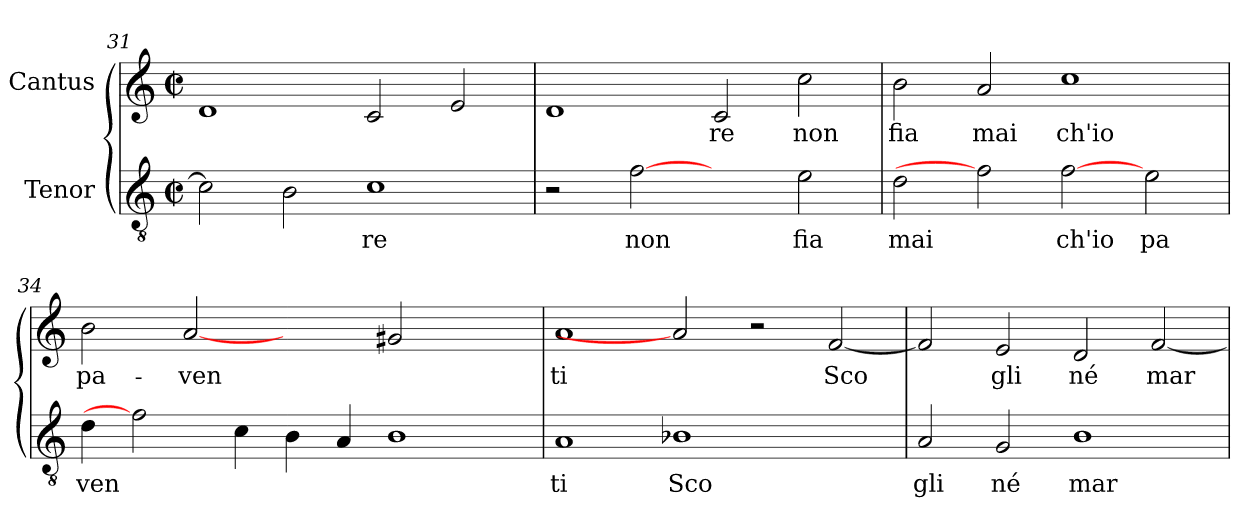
**kern	**text	**kern	**text
*part2	*part2	*part1	*part1
*staff2	*staff2	*staff1	*staff1
*I"Tenor	*	*I"Cantus	*
*clefGv2	*	*clefG2	*
*k[]	*	*k[]	*
*C:	*	*C:	*
*M2/2	*	*M2/2	*
*met(c|)	*	*met(c|)	*
=31	=31	=31	=31
!	!LO:LY:b:cj	!	!LO:LY:b:cj
2c\]	.	1d	--
!	!LO:LY:b:cj	!	!
2B\	.	.	.
!	!LO:LY:b:cj	!	!LO:LY:b:cj
1c	re	2c/	--
!	!	!	!LO:LY:b:cj
.	.	2e/	--
=32	=32	=32	=32
!	!	!	!LO:LY:b:cj
2r	.	1d	--
!	!LO:LY:b:cj	!	!
[2f	non	.	.
!	!	!	!LO:LY:b:cj
2ryy	.	2c/	-re
!	!LO:LY:b:cj	!	!LO:LY:b:cj
2e\	fia	2cc\	non
=33	=33	=33	=33
!	!LO:LY:b:cj	!	!LO:LY:b:cj
2d\	mai	2b\	fia
!	!	!	!LO:LY:b:cj
2f]	.	2a/	mai
!	!LO:LY:b:cj	!	!LO:LY:b:cj
[2f	ch'io	1cc	ch'io
!	!LO:LY:b:cj	!	!
2e\	pa	.	.
=34	=34	=34	=34
!	!LO:LY:b:cj	!	!LO:LY:b:cj
4d\	ven	2b\	pa-
2f]	.	.	.
!	!	!	!LO:LY:b:cj
.	.	[2a	-ven-
!	!LO:LY:b:cj	!	!
4c\	.	.	.
!	!LO:LY:b:cj	!	!
4B\	.	2ryy	.
!	!LO:LY:b:cj	!	!
4A/	.	.	.
!	!LO:LY:b:cj	!	!LO:LY:b:cj
1B	.	2g#/	--
.	.	2ryy	.
=35	=35	=35	=35
!	!LO:LY:b:cj	!	!LO:LY:b:cj
1A	ti	1a	-ti
!	!LO:LY:b:cj	!	!
1B-X	Sco	2a]	.
.	.	2r	.
!	!	!	!LO:LY:b:cj
2ryy	.	[<2f/	Sco-
!!LO:LB:g=z
=36	=36	=36	=36
!	!LO:LY:b:cj	!	!LO:LY:b:cj
2A/	gli	2f/]	--
!	!LO:LY:b:cj	!	!LO:LY:b:cj
2G/	né	2e/	-gli
!	!LO:LY:b:cj	!	!LO:LY:b:cj
1B	mar	2d/	né
!	!	!	!LO:LY:b:cj
.	.	[<2f/	mar
=	=	=	=
*-	*-	*-	*-
